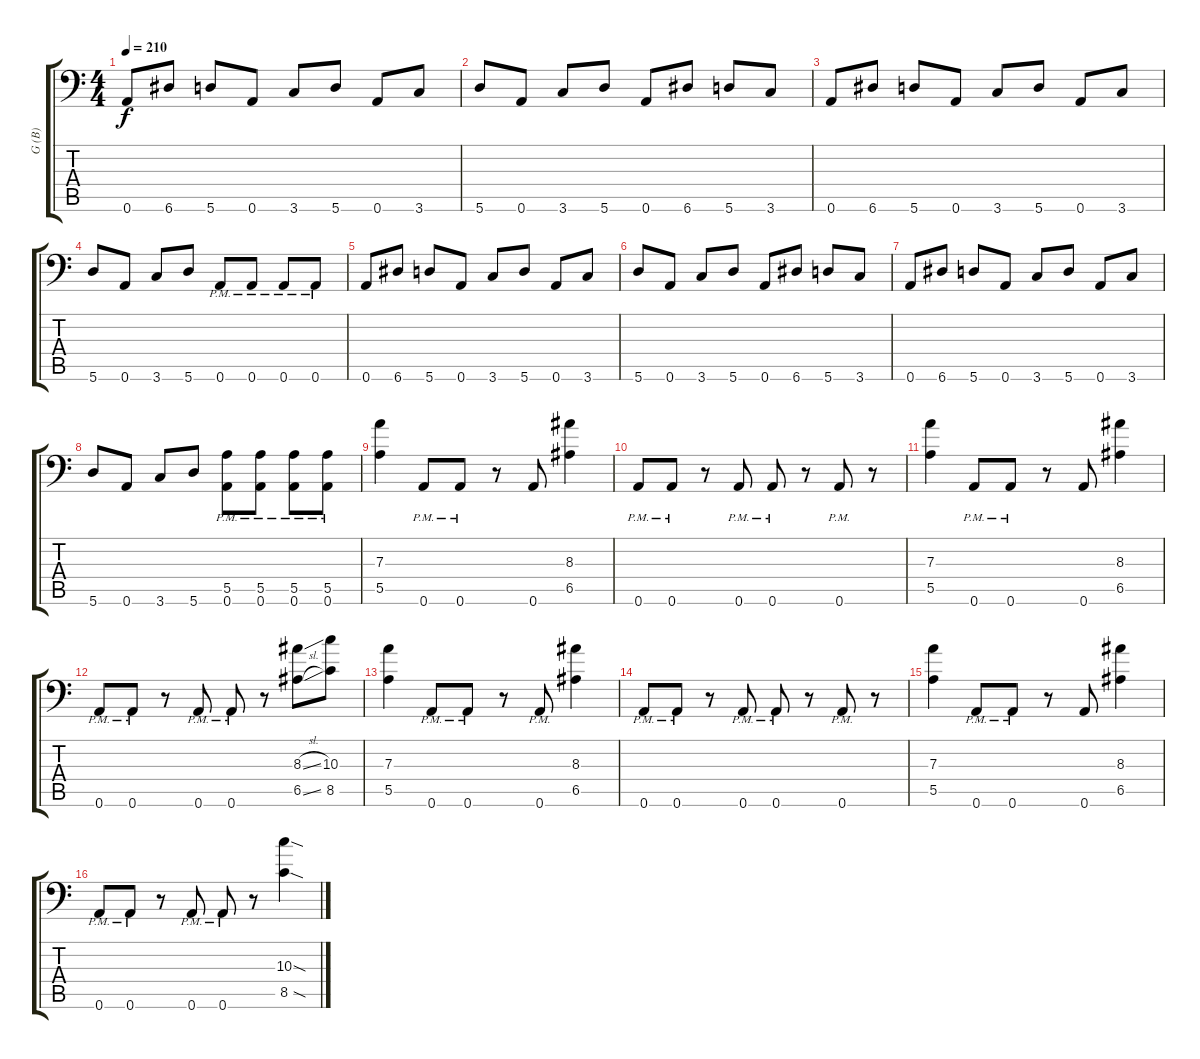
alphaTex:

\track ("G (B)" "G (B)") {instrument overdrivenguitar}
\staff {score tabs}
\tuning (D4 A3 D3 A2 E2 A1) {hide}
\ts (4 4)
\tempo 210
\clef f4
\ks c
0.6.8{dy f} 6.6.8 5.6.8 0.6.8 3.6.8 5.6.8 0.6.8 3.6.8 |
5.6.8 0.6.8 3.6.8 5.6.8 0.6.8 6.6.8 5.6.8 3.6.8 |
0.6.8 6.6.8 5.6.8 0.6.8 3.6.8 5.6.8 0.6.8 3.6.8 |
5.6.8 0.6.8 3.6.8 5.6.8 0.6{pm}.8 0.6{pm}.8 0.6{pm}.8 0.6{pm}.8 |
0.6.8 6.6.8 5.6.8 0.6.8 3.6.8 5.6.8 0.6.8 3.6.8 |
5.6.8 0.6.8 3.6.8 5.6.8 0.6.8 6.6.8 5.6.8 3.6.8 |
0.6.8 6.6.8 5.6.8 0.6.8 3.6.8 5.6.8 0.6.8 3.6.8 |
5.6.8 0.6.8 3.6.8 5.6.8 (5.5{pm} 0.6{pm}).8 (5.5{pm} 0.6{pm}).8 (5.5{pm} 0.6{pm}).8 (5.5{pm} 0.6{pm}).8 |
(7.3 5.5).4 0.6{pm}.8 0.6{pm}.8 r.8 0.6.8 (8.3 6.5).4 |
0.6{pm}.8 0.6{pm}.8 r.8 0.6{pm}.8 0.6{pm}.8 r.8 0.6{pm}.8 r.8 |
(7.3 5.5).4 0.6{pm}.8 0.6{pm}.8 r.8 0.6.8 (8.3 6.5).4 |
0.6{pm}.8 0.6{pm}.8 r.8 0.6{pm}.8 0.6{pm}.8 r.8 (8.3{sl} 6.5{sl}).8 (10.3 8.5).8 |
(7.3 5.5).4 0.6{pm}.8 0.6{pm}.8 r.8 0.6{pm}.8 (8.3 6.5).4 |
0.6{pm}.8 0.6{pm}.8 r.8 0.6{pm}.8 0.6{pm}.8 r.8 0.6{pm}.8 r.8 |
(7.3 5.5).4 0.6{pm}.8 0.6{pm}.8 r.8 0.6.8 (8.3 6.5).4 |
0.6{pm}.8 0.6{pm}.8 r.8 0.6{pm}.8 0.6{pm}.8 r.8 (10.3{sod} 8.5{sod}).4
